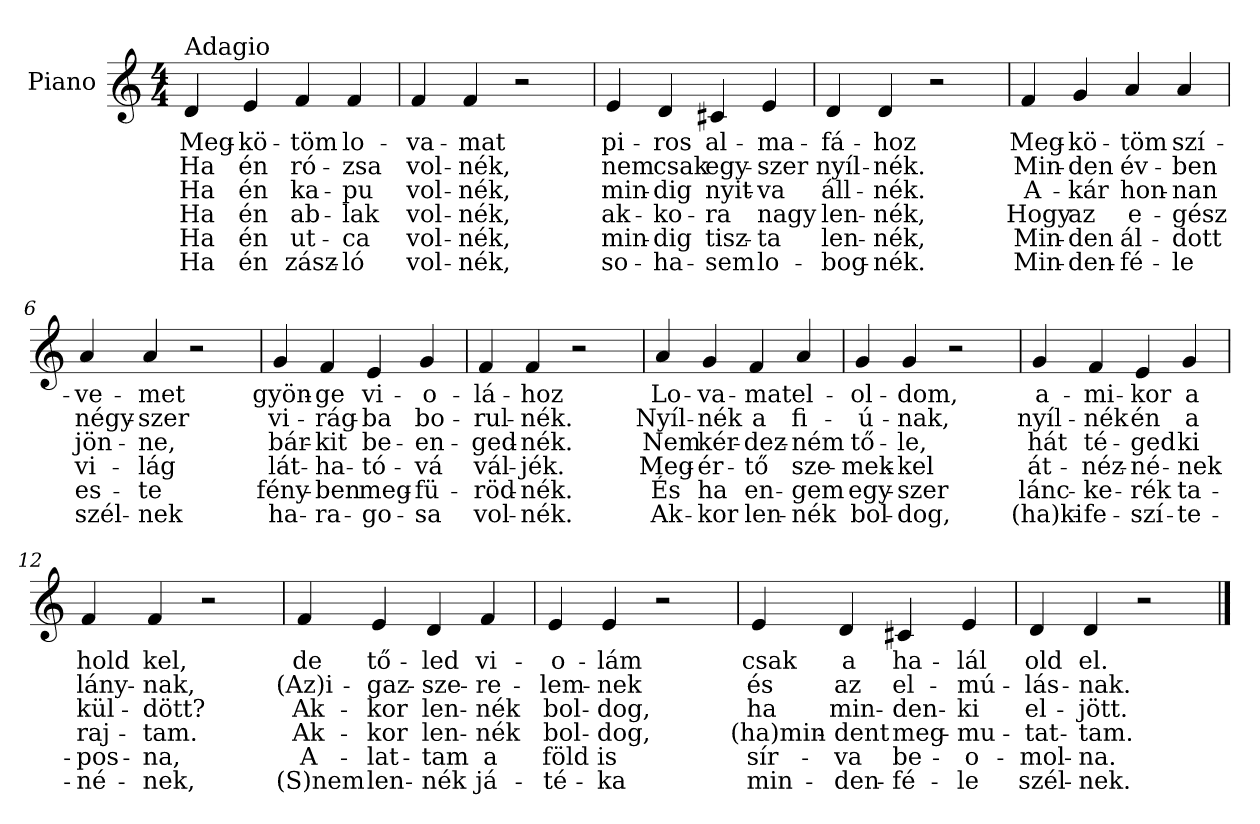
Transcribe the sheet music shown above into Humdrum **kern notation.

**kern	**text	**text	**text	**text	**text	**text
*part1	*part1	*part1	*part1	*part1	*part1	*part1
*staff1	*staff1	*staff1	*staff1	*staff1	*staff1	*staff1
*I"Piano	*	*	*	*	*	*
*I'Pno	*	*	*	*	*	*
*clefG2	*	*	*	*	*	*
*k[]	*	*	*	*	*	*
*C:	*	*	*	*	*	*
*M4/4	*	*	*	*	*	*
*MM72	*	*	*	*	*	*
=1	=1	=1	=1	=1	=1	=1
!LO:TX:a:t=Adagio	!	!	!	!	!	!
4d/	Meg-	Ha	Ha	Ha	Ha	Ha
4e/	-kö-	én	én	én	én	én
4f/	-töm	ró-	ka-	ab-	ut-	zász-
4f/	lo-	-zsa	-pu	-lak	-ca	-ló
=2	=2	=2	=2	=2	=2	=2
4f/	-va-	vol-	vol-	vol-	vol-	vol-
4f/	-mat	-nék,	-nék,	-nék,	-nék,	-nék,
2r	.	.	.	.	.	.
=3	=3	=3	=3	=3	=3	=3
4e/	pi-	nem	min-	ak-	min-	so-
4d/	-ros	csak	-dig	-ko-	-dig	-ha-
4c#X/	al-	egy-	nyit-	-ra	tisz-	-sem
4e/	-ma-	-szer	-va	nagy	-ta	lo-
=4	=4	=4	=4	=4	=4	=4
4d/	-fá-	nyíl-	áll-	len-	len-	-bog-
4d/	-hoz	-nék.	-nék.	-nék,	-nék,	-nék.
2r	.	.	.	.	.	.
!!LO:LB:g=z
=5	=5	=5	=5	=5	=5	=5
4f/	Meg-	Min-	A-	Hogy	Min-	Min-
4g/	-kö-	-den	-kár	az	-den	-den-
4a/	-töm	év-	hon-	e-	ál-	-fé-
4a/	szí-	-ben	-nan	-gész	-dott	-le
=6	=6	=6	=6	=6	=6	=6
4a/	-ve-	négy-	jön-	vi-	es-	szél-
4a/	-met	-szer	-ne,	-lág	-te	-nek
2r	.	.	.	.	.	.
=7	=7	=7	=7	=7	=7	=7
4g/	gyön-	vi-	bár-	lát-	fény-	ha-
4f/	-ge	-rág-	-kit	-ha-	-ben	-ra-
4e/	vi-	-ba	be-	-tó-	meg-	-go-
4g/	-o-	bo-	-en-	-vá	-fü-	-sa
=8	=8	=8	=8	=8	=8	=8
4f/	-lá-	-rul-	-ged-	vál-	-röd-	vol-
4f/	-hoz	-nék.	-nék.	-jék.	-nék.	-nék.
2r	.	.	.	.	.	.
!!LO:LB:g=z
=9	=9	=9	=9	=9	=9	=9
4a/	Lo-	Nyíl-	Nem	Meg-	És	Ak-
4g/	-va-	-nék	kér-	-ér-	ha	-kor
4f/	-mat	a	-dez-	-tő	en-	len-
4a/	el-	fi-	-ném	sze-	-gem	-nék
=10	=10	=10	=10	=10	=10	=10
4g/	-ol-	-ú-	tő-	-mek-	egy-	bol-
4g/	-dom,	-nak,	-le,	-kel	-szer	-dog,
2r	.	.	.	.	.	.
=11	=11	=11	=11	=11	=11	=11
4g/	a-	nyíl-	hát	át-	lánc-	(ha)ki-
4f/	-mi-	-nék	té-	-néz-	-ke-	-fe-
4e/	-kor	én	-ged	-né-	-rék	-szí-
4g/	a	a	ki	-nek	ta-	-te-
=12	=12	=12	=12	=12	=12	=12
4f/	hold	lány-	kül-	raj-	-pos-	-né-
4f/	kel,	-nak,	-dött?	-tam.	-na,	-nek,
2r	.	.	.	.	.	.
!!LO:LB:g=z
=13	=13	=13	=13	=13	=13	=13
4f/	de	(Az)i-	Ak-	Ak-	A-	(S)nem
4e/	tő-	-gaz-	-kor	-kor	-lat-	len-
4d/	-led	-sze-	len-	len-	-tam	-nék
4f/	vi-	-re-	-nék	-nék	a	já-
=14	=14	=14	=14	=14	=14	=14
4e/	-o-	-lem-	bol-	bol-	föld	-té-
4e/	-lám	-nek	-dog,	-dog,	is	-ka
2r	.	.	.	.	.	.
=15	=15	=15	=15	=15	=15	=15
4e/	csak	és	ha	(ha)min-	sír-	min-
4d/	a	az	min-	-dent	-va	-den-
4c#X/	ha-	el-	-den-	meg-	be-	-fé-
4e/	-lál	-mú-	-ki	-mu-	-o-	-le
=16	=16	=16	=16	=16	=16	=16
4d/	old	-lás-	el-	-tat-	-mol-	szél-
4d/	el.	-nak.	-jött.	-tam.	-na.	-nek.
2r	.	.	.	.	.	.
==	==	==	==	==	==	==
*-	*-	*-	*-	*-	*-	*-
